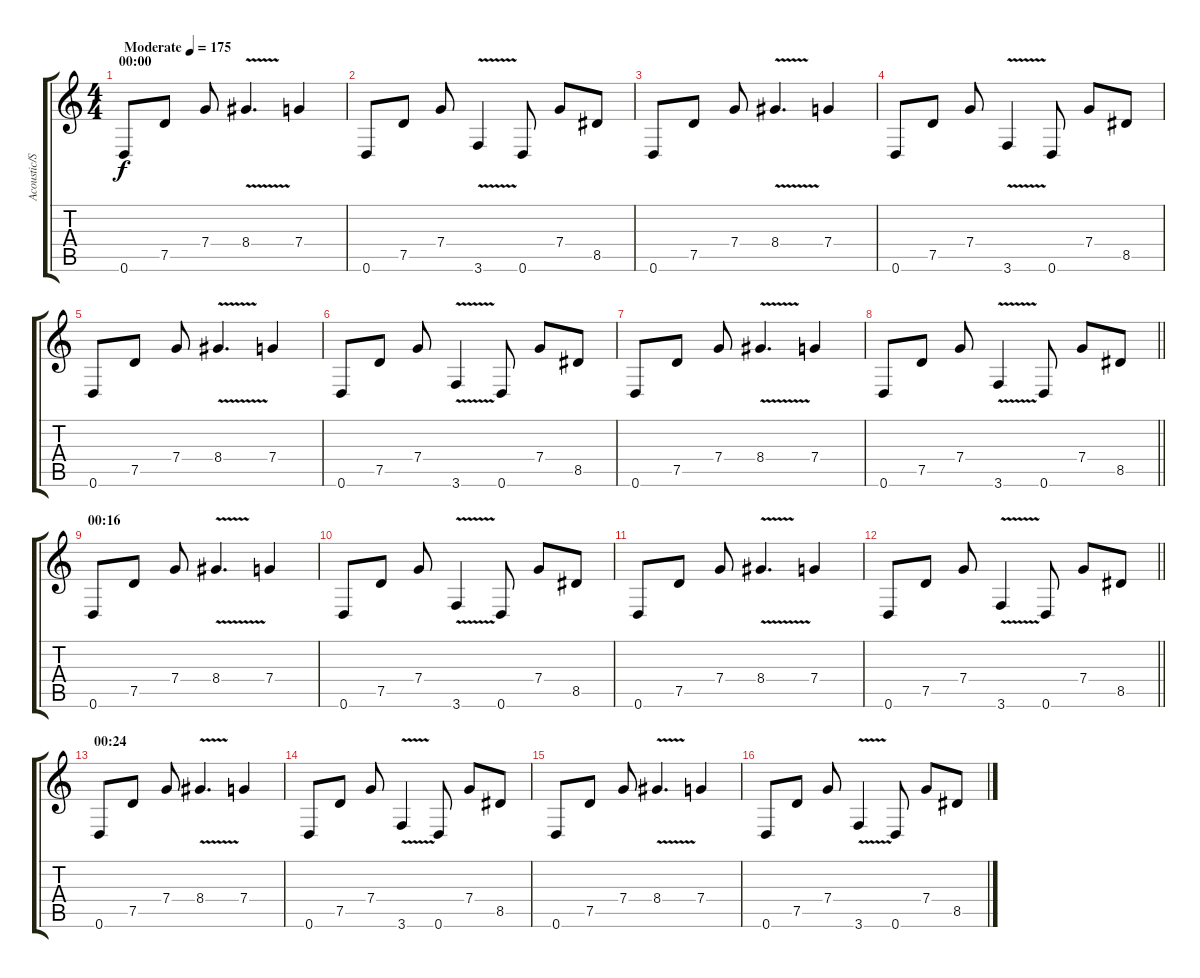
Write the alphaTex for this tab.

\track ("Acoustic/Solo" "Acoustic/S") {instrument electricguitarclean}
\staff {score tabs}
\tuning (D4 A3 F3 C3 G2 D2) {hide}
\ts (4 4)
\section ("" "00:00")
\tempo (175 "Moderate")
\tempo 120
\tempo (175 "Moderate")
\clef g2
\ks c
0.6.8{dy f instrument electricguitarclean} 7.5.8 7.4.8 8.4{v}.4{d} 7.4.4 |
0.6.8 7.5.8 7.4.8 3.6{v}.4 0.6.8 7.4.8 8.5.8 |
0.6.8 7.5.8 7.4.8 8.4{v}.4{d} 7.4.4 |
0.6.8 7.5.8 7.4.8 3.6{v}.4 0.6.8 7.4.8 8.5.8 |
0.6.8 7.5.8 7.4.8 8.4{v}.4{d} 7.4.4 |
0.6.8 7.5.8 7.4.8 3.6{v}.4 0.6.8 7.4.8 8.5.8 |
0.6.8 7.5.8 7.4.8 8.4{v}.4{d} 7.4.4 |
\barLineRight lightlight
0.6.8 7.5.8 7.4.8 3.6{v}.4 0.6.8 7.4.8 8.5.8 |
\section ("" "00:16")
0.6.8 7.5.8 7.4.8 8.4{v}.4{d} 7.4.4 |
0.6.8 7.5.8 7.4.8 3.6{v}.4 0.6.8 7.4.8 8.5.8 |
0.6.8 7.5.8 7.4.8 8.4{v}.4{d} 7.4.4 |
\barLineRight lightlight
0.6.8 7.5.8 7.4.8 3.6{v}.4 0.6.8 7.4.8 8.5.8 |
\section ("" "00:24")
0.6.8 7.5.8 7.4.8 8.4{v}.4{d} 7.4.4 |
0.6.8 7.5.8 7.4.8 3.6{v}.4 0.6.8 7.4.8 8.5.8 |
0.6.8 7.5.8 7.4.8 8.4{v}.4{d} 7.4.4 |
0.6.8 7.5.8 7.4.8 3.6{v}.4 0.6.8 7.4.8 8.5.8
